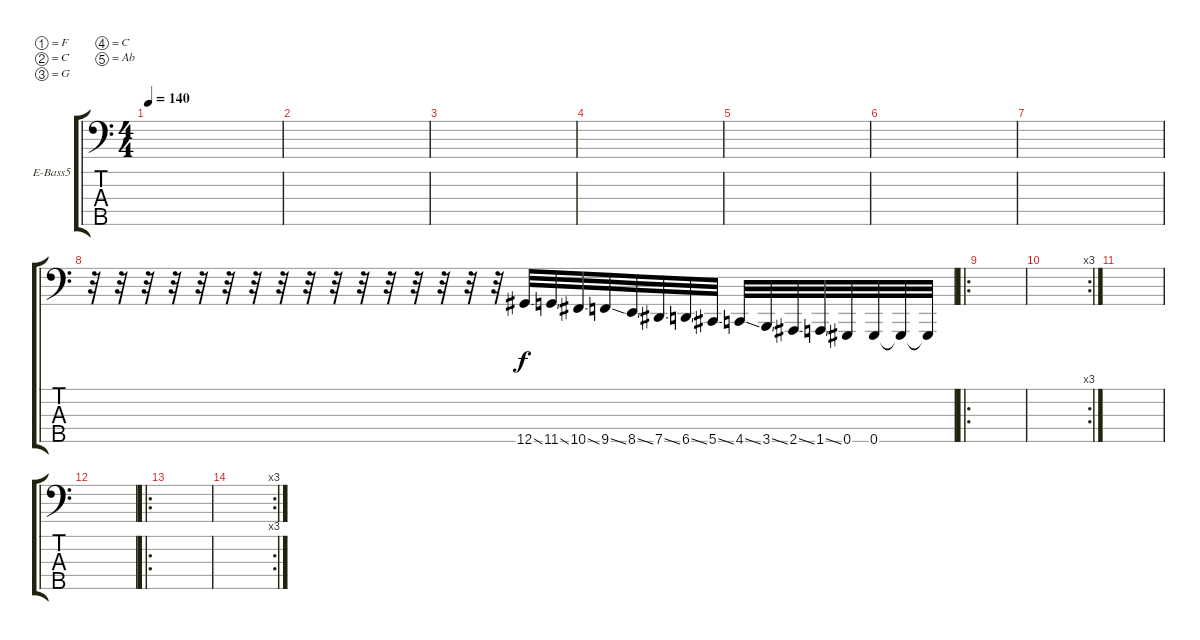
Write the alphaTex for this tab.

\defaultSystemsLayout 4
\bracketExtendMode groupsimilarinstruments
\firstSystemTrackNameOrientation horizontal
\otherSystemsTrackNameOrientation horizontal
\track ("extended range" "E-Bass5") {instrument electricbassfinger}
\staff {score tabs}
\tuning (F2 C2 G1 C1 Ab0)
\ts (4 4)
\tempo 140
\clef f4
\ks c
|
|
|
|
|
|
|
r.32 r.32 r.32 r.32 r.32 r.32 r.32 r.32 r.32 r.32 r.32 r.32 r.32 r.32 r.32 r.32 12.5{ss}.32 11.5{ss}.32 10.5{ss}.32 9.5{ss}.32 8.5{ss}.32 7.5{ss}.32 6.5{ss}.32 5.5{ss}.32 4.5{ss}.32 3.5{ss}.32 2.5{ss}.32 1.5{ss}.32 0.5.32 0.5.32 0.5{t}.32 0.5{t}.32 |
\ro
|
\rc 3
|
|
|
\ro
|
\rc 3
